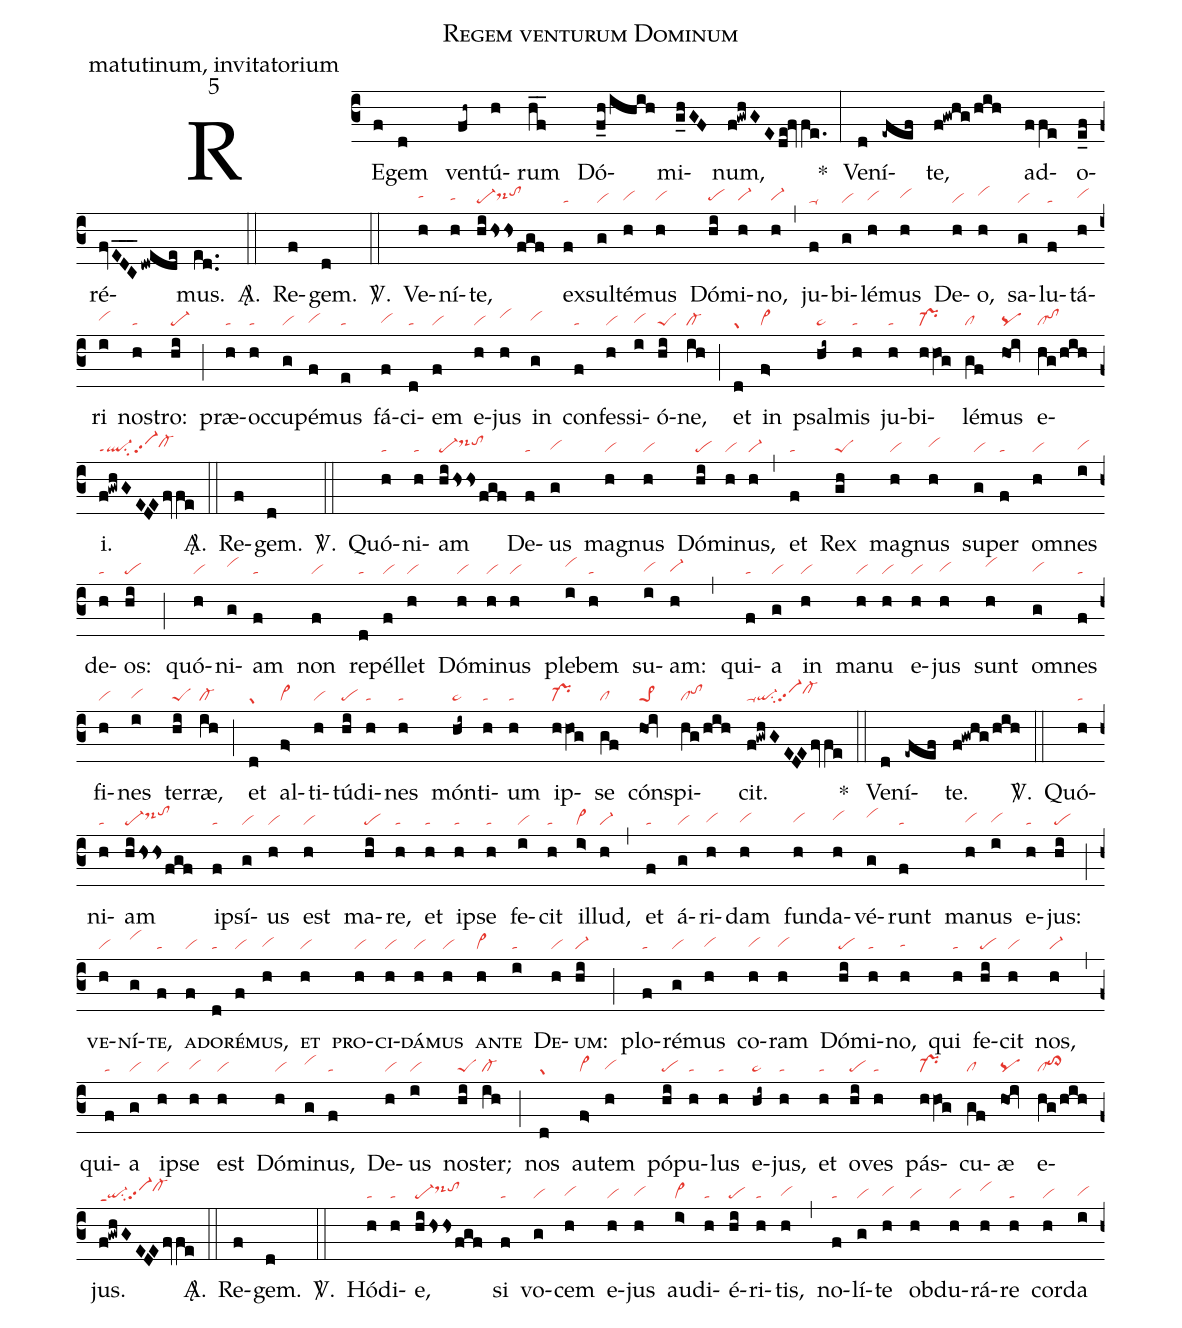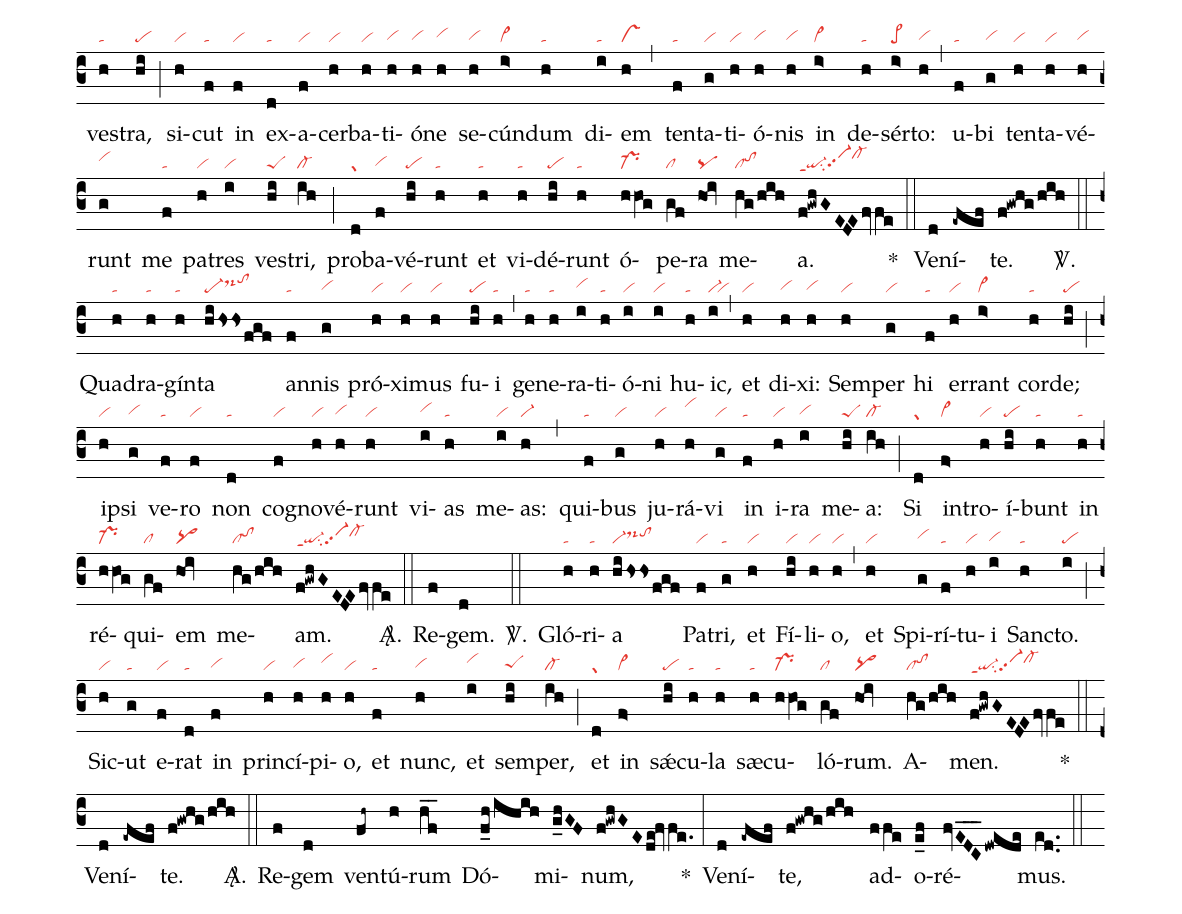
name: Regem venturum Dominum;
office-part: matutinum, invitatorium;
mode: 5;
nabc-lines: 1;
%%
(c3)
RE(f)gem(d) ven(fh~)tú(h)rum(hf__) Dó(f_h/ihih)mi(g_hGF)num,(f!gwhGEde!fvfe.) *(:)
Ve(d)ní(-efef)te,(f!gwhg/hih) ad(ffe)o(e_f)ré(fvEDC___dwede)mus.(ed..) <sp>A/</sp>.(::)

Re(f)gem.(d) <sp>V/</sp>.(::)

Ve(h|tahh)ní(h|tahg)te,(hihssfgf|pe-ds-hhtohi) ex(f|ta)sul(g|vi)té(h|vihg)mus(h|vihg) Dó(hi|pehg)mi(h|vi-hg)no,(h|vi-hg) (,)
ju(f|ta-)bi(g|vi)lé(h|vihg)mus(h|vihh) De(h|vi)o,(h|vihi) sa(g|vi)lu(f|ta)tá(h|vihh)ri(i|vihh) nos(h|ta)tro:(hi|pe-) (;)
præ(h|ta)oc(h|ta)cu(g|vi)pé(f|vihg)mus(e|ta) fá(f|vihg)ci(d|ta)em(f|vi) e(h|vi)jus(h|vihi) in(g|vihh) con(f|ta)fes(h|vi)si(i|vihg)ó(hi|peS)ne,(ih|cl-) (;)
et(d|gr) in(f>|vi>) psal(hi~|ta>)mis(h|ta) ju(h|ta)bi(h/hOg|pr-)lé(gf|cl)mus(ho!iv|pq) e(hg/hih|cltohi)i.(f!gwhGEDEfv/fe|ql-ppt1su2vi-pp2cl-hh) <sp>A/</sp>.(::)

Re(f)gem.(d) <sp>V/</sp>.(::)

Quó(h|ta)ni(h|ta)am(hihssfgf|pe-ds-hitohi) De(f|ta)us(g|vihg) mag(h|vi)nus(h|vi) Dó(hi|pe)mi(h|vi)nus,(h|vi-) (,)
et(f|ta) Rex(gh|peS) mag(h|vi)nus(h|vihh) su(g|vi)per(f|ta) om(h|vi)nes(i|vihg) de(h|ta)os:(hi|pe) (;)
quó(h|vi)ni(g|vihi)am(f|ta) non(f|vi) re(d|ta)pél(f|vi)let(h|vi) Dó(h|vi)mi(h|vi)nus(h|vi) ple(i|vihi)bem(h|ta) su(i|vihg)am:(h|vi-hg) (,)
qui(f|ta)a(g|vi) in(h|vi) ma(h|vi)nu(h|vi) e(h|vi)jus(h|vihg) sunt(h|vihi) om(g|vihg)nes(f|ta) fi(h|vi)nes(i|vihg) ter(hi|peS)ræ,(ih|cl-) (;)
et(d|gr) al(f>|vi>)ti(h|vi)tú(hi|pe)di(h|ta)nes(h|ta) món(hi~|ta>)ti(h|ta)um(h|ta) ip(h/hOg|pr-)se(gf|cl) cón(ho!iv|pe>1)spi(hg/hih|cltohi)cit.(f!gwhGEDEfv/fe|qi-ppu1su2vi-pp2cl-hi) *(::)

Ve(d)ní(-efef)te.(f!gwhg/hih) <sp>V/</sp>.(::)

Quó(h|ta)ni(h|ta)am(hihssfgf|pe-ds-hitohj) ip(f|ta)sí(g|vi)us(h|vi) est(h|vi) ma(hi|pe)re,(h|ta) et(h|ta) ip(h|ta)se(h|ta) fe(i|vi)cit(h|ta) il(i>|vi>)lud,(h|vi-) (,)
et(f|ta) á(g|vi)ri(h|vihg)dam(h|vihg) fun(h|vihg)da(h|vihh)vé(g|vihi)runt(f|ta) ma(h|vihg)nus(i|vihg) e(h|ta)jus:(hi|pe) (;)
<sc>ve</sc>(h|vi)<sc>ní</sc>(g|vihj)<sc>te,</sc>(f|ta) <sc>a</sc>(f|vi)<sc>do</sc>(d|ta)<sc>ré</sc>(f|vi)<sc>mus,</sc>(h|vihg) <sc>et</sc>(h|vi) <sc>pro</sc>(h|vi)<sc>ci-</sc>(h|vi)<sc>dá</sc>(h|vi)<sc>mus</sc>(h|vi) <sc>an</sc>(h|vi>)<sc>te</sc>(i|ta) <sc>De</sc>(h|vi)<sc>um:</sc>(hi|vi-) (;)
plo(f|ta)ré(g|vi)mus(h|vihg) co(h|vihg)ram(h|vihg) Dó(hi|pe)mi(h|ta)no,(h|tahg) qui(h|ta) fe(hi|pe)cit(h|vi) nos,(h|vi-) (,)
qui(f|ta)a(g|vi) ip(h|vi)se(h|vihg) est(h|vi) Dó(h|vi)mi(g|vihi)nus,(f|ta) De(h|vi)us(i|vi) nos(hi|peS)ter;(ih|cl-) (;)
nos(d|gr) au(f>|vi>)tem(h|vihg) pó(hi|pe)pu(h|ta)lus(h|ta) e(hi~|ta>)jus,(h|ta) et(h|ta) o(hi|pe)ves(h|ta) pás(h/hOg|pr-)cu(gf|cl)æ(ho!iv|pq) e(hg/hih|clto>hi)jus.(f!gwhGEDEfv/fe|qi-ppt1su2vi-pp2cl-hi) <sp>A/</sp>.(::)

Re(f)gem.(d) <sp>V/</sp>.(::)

Hó(h|ta)di(h|ta)e,(hihssfgf|pe-ds-hitohi) si(f|ta) vo(g|vi)cem(h|vihg) e(h|vi)jus(h|vihg) au(i>|vi>)di(h|ta)é(hi|pe)ri(h|ta)tis,(h|vihg) (,)
no(f|ta)lí(g|vi)te(h|vihg) ob(h|vi)du(h|vi)rá(h|vihi)re(h|ta) cor(h|vi)da(i|vihg) ves(h|ta)tra,(hi|pe) (;)
si(h|vi)cut(f|ta) in(f|vi) ex(d|ta)a(f|vi)cer(h|vi)ba(h|vi)ti(h|vihg)ó(h|vihg)ne(h|vihh) se(h|vihg)cún(i>|vi>)dum(h|ta) di(i|ta)em(h|vs) (,)
ten(f|ta)ta(g|vi)ti(h|vi)ó(h|vihg)nis(h|vihg) in(i>|vi>) de(h|ta)sér(i>|pe>)to:(h|vihg) (,)
u(f|ta)bi(g|vihg) ten(h|vi)ta(h|vi)vé(h|vihg)runt(g|vihi) me(f|ta) pat(h|vi)res(i|vi) ves(hi|peS)tri,(ih|cl-) (;)
pro(d|gr)ba(f|vihg)vé(hi|pe)runt(h|ta) et(h|ta) vi(h|ta)dé(hi|pe)runt(h|ta) ó(h/hOg|pr-)pe(gf|cl)ra(ho!iv|pq) me(hg/hih|cltohi)a.(f!gwhGEDEfv/fe|qi-ppt1su2vi-hgpp2cl-hj) *(::)

Ve(d)ní(-efef)te.(f!gwhg/hih) <sp>V/</sp>.(::)

Quad(h|ta)ra(h|ta)gín(h|ta)ta(hihssfgf|pe-ds-hitohj) an(f|ta)nis(g|vihg) pró(h|vi)xi(h|vi)mus(h|vi) fu(hi|pe)i(h|ta) (,)
ge(h|ta)ne(h|ta)ra(i|vihh)ti(h|ta)ó(i|vi)ni(i|vi) hu(h|ta)ic,(i|vi-) (,|vi)
et(h|vi) di(h|vihg)xi:(h|vihg) Sem(h|vi)per(g|vi) hi(f|ta) er(h|vi)rant(i>|vi>) cor(h|ta)de;(hi|pe) (;)
ip(h|vi)si(g|vihg) ve(f|ta)ro(f|vi) non(d|ta) co(f|vi)gno(h|vi)vé(h|vihg)runt(h|vi) vi(i|vihh)as(h|ta) me(i|vi)as:(h|vi-) (,)
qui(f|ta)bus(g|vi) ju(h|vi)rá(h|vihj)vi(g|vi) in(f|ta) i(h|vi)ra(i|vihg) me(hi|peS)a:(ih|cl-) (;)
Si(d|gr) in(f>|vi>)tro(h|vi)í(hi|pe)bunt(h|ta) in(h|ta) ré(h/hOg|pr-)qui(gf|cl)em(ho!iv|pq>) me(hg/hih|cltohi)am.(f!gwhGEDEfv/fe|qi-ppt1su2vi-pp2cl-hi) <sp>A/</sp>.(::)

Re(f)gem.(d) <sp>V/</sp>.(::)

Gló(h|ta)ri(h|ta)a(hihssfgf|vi-ds-hitohi) Pat(f|vi)ri,(g|ta) et(h|vi) Fí(hi|vi)li(h|vi)o,(h|vi) (,)
et(h|vi) Spi(g|vihh)rí(f|ta)tu(h|vi)i(i|vihg) Sanc(h|ta)to.(i|pe) (;)
Sic(h|vi)ut(g|ta) e(f|vi)rat(d|ta) in(f|vihg) prin(h|vi)cí(h|vihg)pi(h|vihi)o,(h|vi) et(f|ta) nunc,(h|vihg) et(i|vihi) sem(hi|peShg)per,(ih|cl-) (;)
et(d|gr) in(f>|vi>) sǽ(hi|pe)cu(h|ta)la(h|ta) sæ(h|ta)cu(h/hOg|pr-)ló(gf|cl)rum.(ho!iv|pq>) A(hg/hih|cltohi)men.(f!gwhGEDEfv/fe|qi-ppt1su2vi-pp2cl-hi) *(::)

Ve(d)ní(-efef)te.(f!gwhg/hih) <sp>A/</sp>.(::)

Re(f)gem(d) ven(fh~)tú(h)rum(hf__) Dó(f_h/ihih)mi(g_hGF)num,(f!gwhGEde!fvfe.) *(:)
Ve(d)ní(-efef)te,(f!gwhg/hih) ad(ffe)o(e_f)ré(fvEDC___dwede)mus.(ed..) (::)
